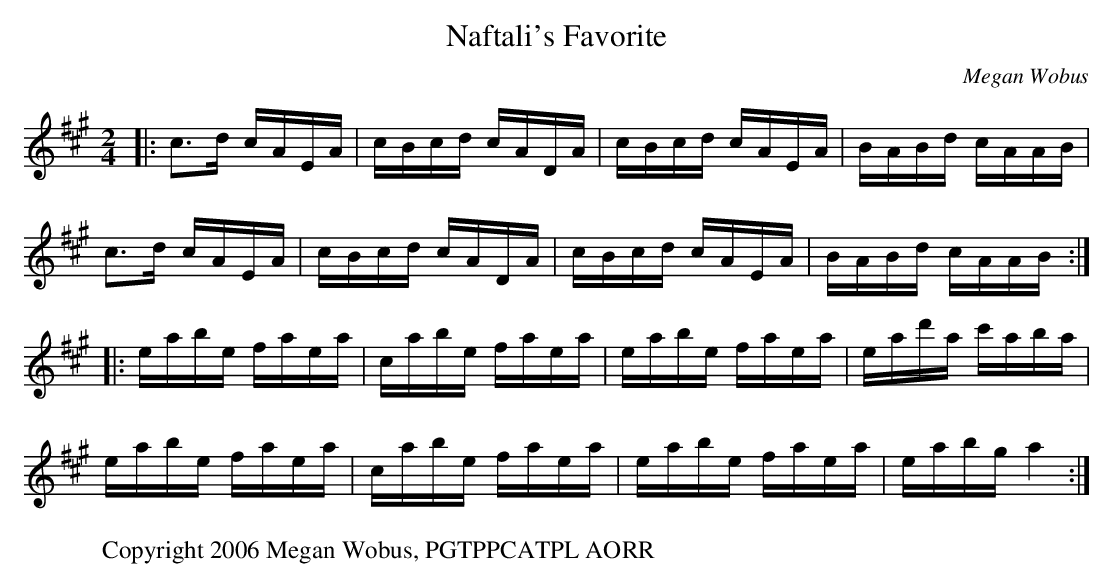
X:1
T:Naftali's Favorite
C:Megan Wobus
M:2/4
K:A
|: c3d cAEA | cBcd cADA | cBcd cAEA | BABd cAAB |
   c3d cAEA | cBcd cADA | cBcd cAEA | BABd cAAB :|
|: eabe faea | cabe faea | eabe faea | ead'a c'aba |
   eabe faea | cabe faea | eabe faea | eabg a4 :|
W:Copyright 2006 Megan Wobus, PGTPPCATPL AORR
